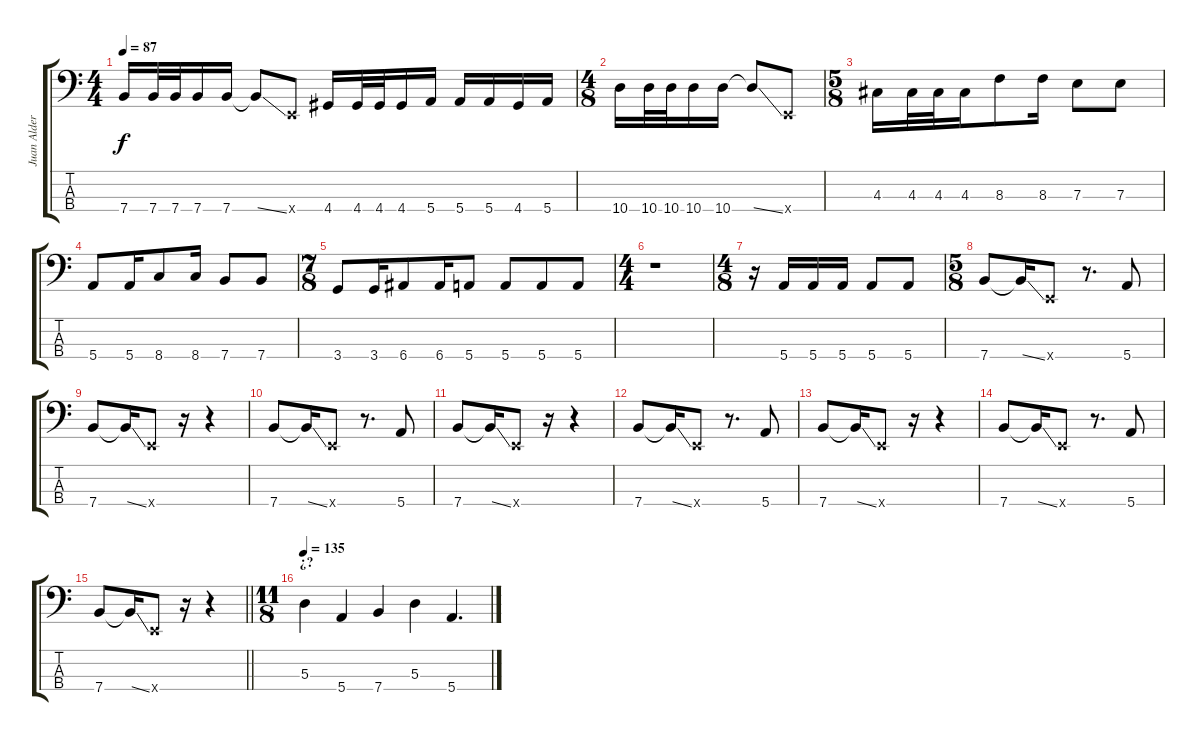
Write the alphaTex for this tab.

\track ("Juan Alderete De La Peña" "Juan Alder") {instrument electricbassfinger}
\staff {score tabs}
\tuning (G2 D2 A1 E1) {hide}
\ts (4 4)
\tempo 87
\clef f4
\ks c
7.4.16{dy f} 7.4.32 7.4.32 7.4.16 7.4.16 7.4{ss t}.8 0.4{x}.8 4.4.16 4.4.32 4.4.32 4.4.16 5.4.16 5.4.16 5.4.16 4.4.16 5.4.16 |
\ts (4 8)
10.4.16 10.4.32 10.4.32 10.4.16 10.4.16 10.4{ss t}.8 0.4{x}.8 |
\ts (5 8)
4.3.16 4.3.32 4.3.32 4.3.16 8.3.8 8.3.16 7.3.8 7.3.8 |
5.4.8 5.4.16 8.4.8 8.4.16 7.4.8 7.4.8 |
\ts (7 8)
3.4.8 3.4.16 6.4.8 6.4.16 5.4.8 5.4.8 5.4.8 5.4.8 |
\ts (4 4)
r.1 |
\ts (4 8)
r.16 5.4.16 5.4.16 5.4.16 5.4.8 5.4.8 |
\ts (5 8)
7.4.8 7.4{ss t}.16 0.4{x}.8 r.8{d} 5.4.8 |
7.4.8 7.4{ss t}.16 0.4{x}.8 r.16 r.4 |
7.4.8 7.4{ss t}.16 0.4{x}.8 r.8{d} 5.4.8 |
7.4.8 7.4{ss t}.16 0.4{x}.8 r.16 r.4 |
7.4.8 7.4{ss t}.16 0.4{x}.8 r.8{d} 5.4.8 |
7.4.8 7.4{ss t}.16 0.4{x}.8 r.16 r.4 |
7.4.8 7.4{ss t}.16 0.4{x}.8 r.8{d} 5.4.8 |
\barLineRight lightlight
7.4.8 7.4{ss t}.16 0.4{x}.8 r.16 r.4 |
\ts (11 8)
\section ("" "¿?")
\tempo 135
5.3.4 5.4.4 7.4.4 5.3.4 5.4.4{d}
